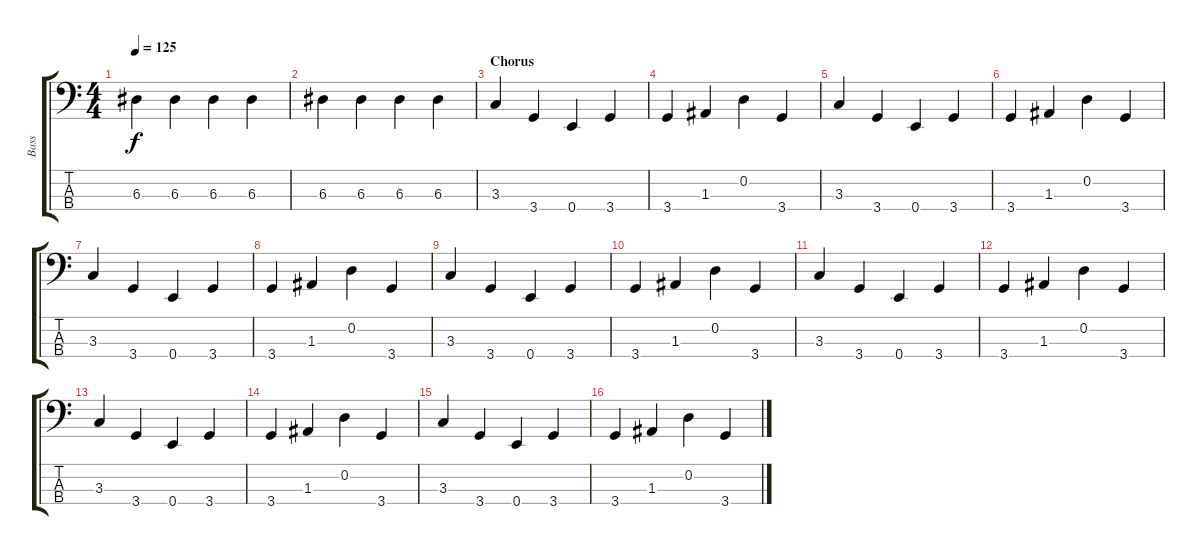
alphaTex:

\track ("Bass" "Bass") {instrument slapbass2}
\staff {score tabs}
\tuning (G2 D2 A1 E1) {hide}
\ts (4 4)
\tempo 125
\clef f4
\ks c
6.3.4{dy f} 6.3.4 6.3.4 6.3.4 |
6.3.4 6.3.4 6.3.4 6.3.4 |
\section ("" "Chorus")
3.3.4 3.4.4 0.4.4 3.4.4 |
3.4.4 1.3.4 0.2.4 3.4.4 |
3.3.4 3.4.4 0.4.4 3.4.4 |
3.4.4 1.3.4 0.2.4 3.4.4 |
3.3.4 3.4.4 0.4.4 3.4.4 |
3.4.4 1.3.4 0.2.4 3.4.4 |
3.3.4 3.4.4 0.4.4 3.4.4 |
3.4.4 1.3.4 0.2.4 3.4.4 |
3.3.4 3.4.4 0.4.4 3.4.4 |
3.4.4 1.3.4 0.2.4 3.4.4 |
3.3.4 3.4.4 0.4.4 3.4.4 |
3.4.4 1.3.4 0.2.4 3.4.4 |
3.3.4 3.4.4 0.4.4 3.4.4 |
3.4.4 1.3.4 0.2.4 3.4.4
